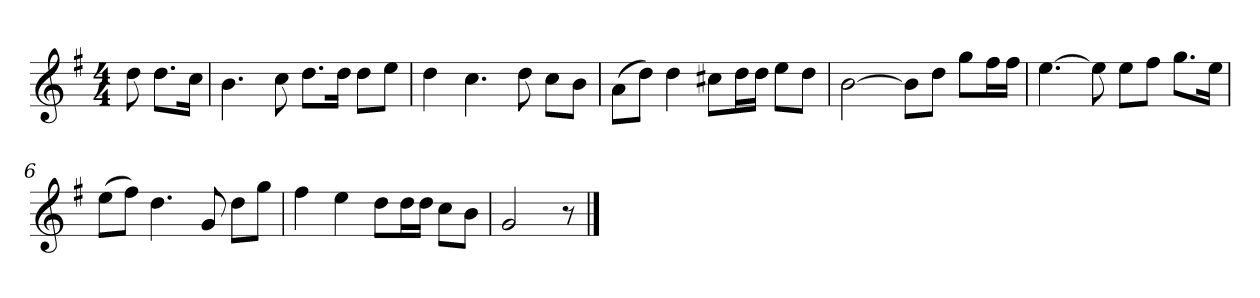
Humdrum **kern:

**kern
*part1
*staff1
*k[f#]
*M4/4
*MM120
=
8dd
8.ddL
16ccJk
=1
4.b
8cc
8.ddL
16ddJk
8ddL
8eeJ
=2
4dd
4.cc
8dd
8ccL
8bJ
=3
(8aL
8ddJ)
4dd
8cc#XL
16ddL
16ddJJ
8eeL
8ddJ
=4
[2b
8bL]
8ddJ
8ggL
16ff#L
16ff#JJ
=5
[4.ee
8ee]
8eeL
8ff#J
8.ggL
16eeJk
=6
(8eeL
8ff#J)
4.dd
8g
8ddL
8ggJ
=7
4ff#
4ee
8ddL
16ddL
16ddJJ
8ccL
8bJ
=8
2g
8r
==
*-
